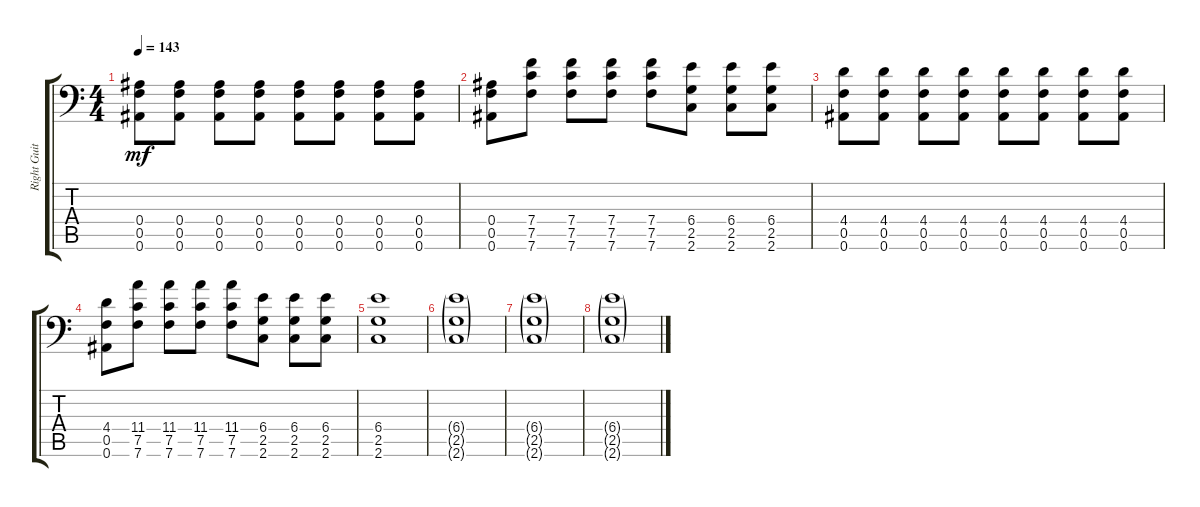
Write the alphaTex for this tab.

\track ("Right Guitar" "Right Guit") {instrument distortionguitar}
\staff {score tabs}
\tuning (C4 G3 Eb3 Bb2 F2 Bb1) {hide}
\ts (4 4)
\tempo 143
\clef f4
\ks c
(0.4 0.5 0.6).8{dy mf} (0.4 0.5 0.6).8 (0.4 0.5 0.6).8 (0.4 0.5 0.6).8 (0.4 0.5 0.6).8 (0.4 0.5 0.6).8 (0.4 0.5 0.6).8 (0.4 0.5 0.6).8 |
(0.4 0.5 0.6).8 (7.4 7.5 7.6).8 (7.4 7.5 7.6).8 (7.4 7.5 7.6).8 (7.4 7.5 7.6).8 (6.4 2.5 2.6).8 (6.4 2.5 2.6).8 (6.4 2.5 2.6).8 |
(4.4 0.5 0.6).8 (4.4 0.5 0.6).8 (4.4 0.5 0.6).8 (4.4 0.5 0.6).8 (4.4 0.5 0.6).8 (4.4 0.5 0.6).8 (4.4 0.5 0.6).8 (4.4 0.5 0.6).8 |
(4.4 0.5 0.6).8 (11.4 7.5 7.6).8 (11.4 7.5 7.6).8 (11.4 7.5 7.6).8 (11.4 7.5 7.6).8 (6.4 2.5 2.6).8 (6.4 2.5 2.6).8 (6.4 2.5 2.6).8 |
(6.4 2.5 2.6).1 |
(6.4{g} 2.5{g} 2.6{g}).1 |
(6.4{g} 2.5{g} 2.6{g}).1 |
(6.4{g} 2.5{g} 2.6{g}).1
